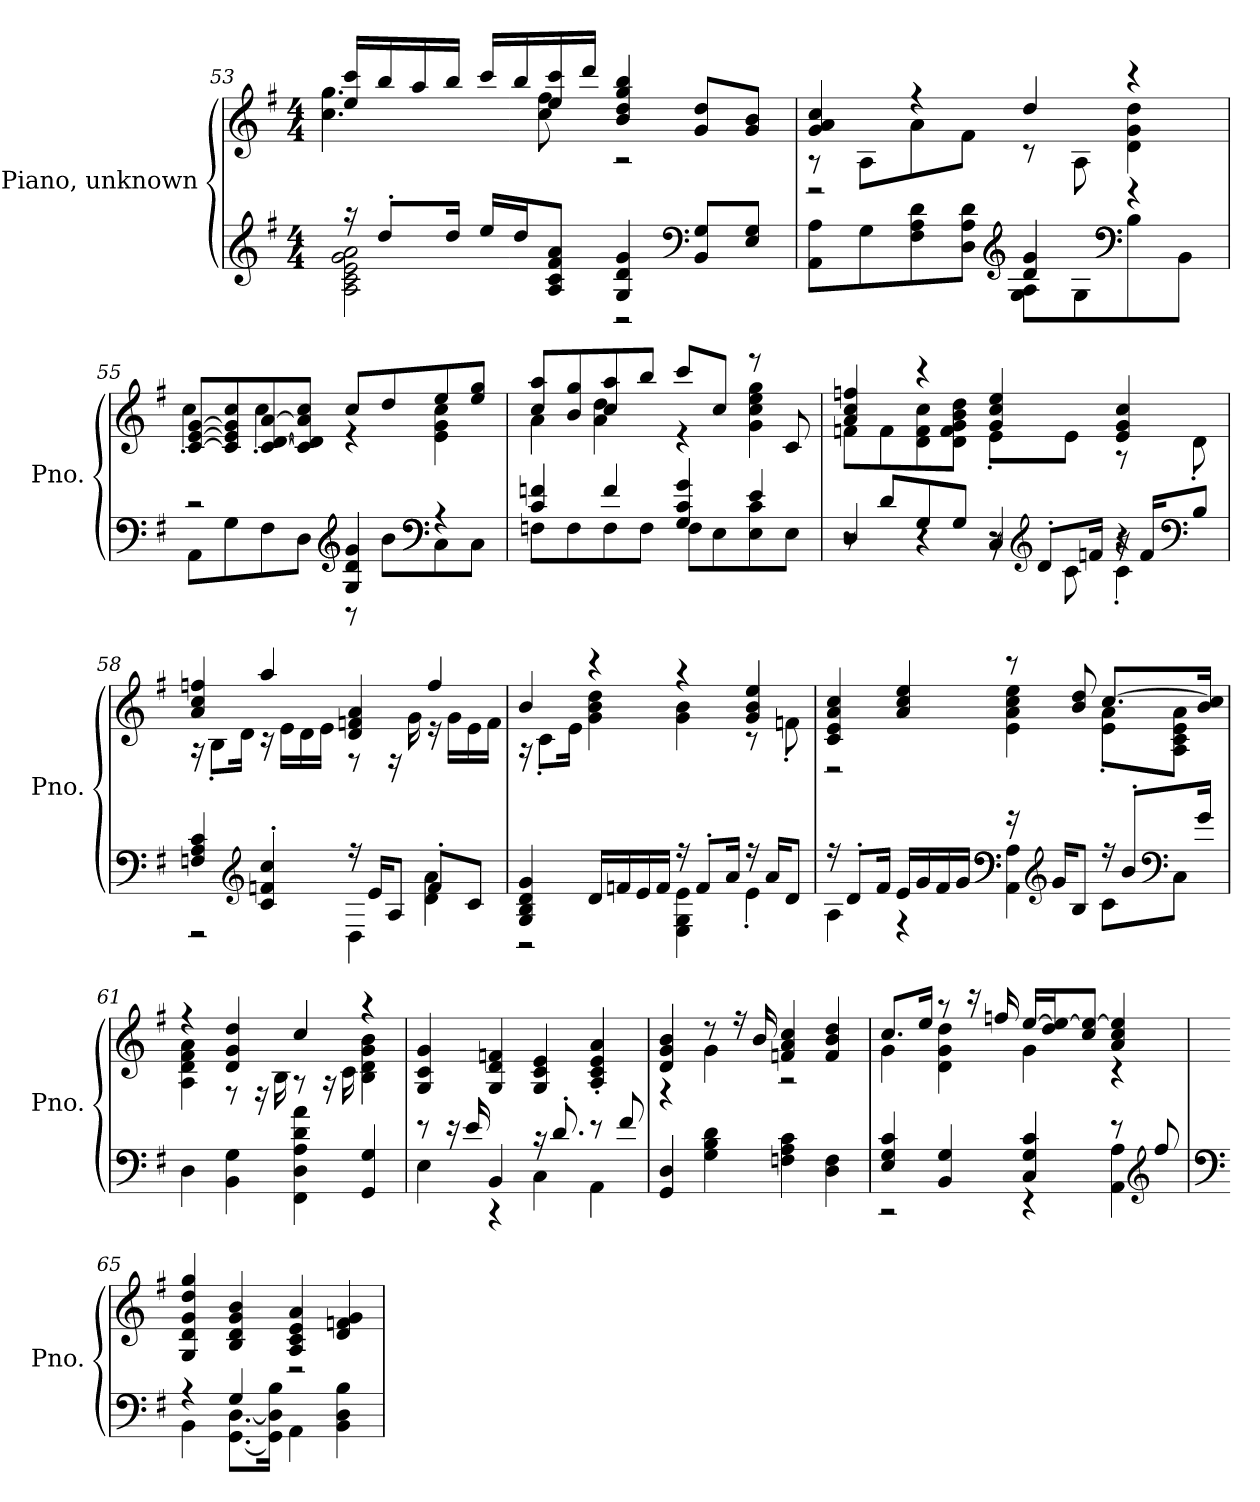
**kern	**kern
*part1	*part1
*staff2	*staff1
*I"Piano, unknown	*
*I'Pno.	*
*clefG2	*clefG2
*k[f#]	*k[f#]
*M4/4	*M4/4
=53	=53
*^	*^
16r	2A\ 2c\ 2e\ 2g\ 2a\	16ee/ 16ccc/LL	4.cc\ 4.gg\
8dd'/L	.	16bb/	.
.	.	16aa/	.
16dd/Jk	.	16bb/JJ	.
16ee/LL	.	16ccc/LL	.
16dd/J	.	16bb/	.
8A/ 8c/ 8f#/ 8a/J	.	16ee/ 16ccc/	8cc\ 8ff#\
.	.	16ddd/JJ	.
4G/ 4d/ 4g/	2r	4b/ 4dd/ 4gg/ 4bb/	2r
*clefF4	*	*	*
8BB/ 8G/L	.	8g/ 8dd/L	.
8E/ 8G/J	.	8g/ 8b/J	.
!!LO:LB:g=z	!!
=54	=54	=54	=54
2r	8AA\ 8A\L	4g/ 4a/ 4cc/	8r
.	8G\	.	8A\L
.	8F#\ 8A\ 8d\	4r	8a\
.	8D\ 8A\ 8d\J	.	8f#\J
*clefG2	*	*	*
4d/ 4g/	8G\ 8A\L	4dd/	8r
.	8G\	.	8A\
*clefF4	*	*	*
4r	8B\	4r	4d\ 4g\ 4dd\
.	8BB\J	.	.
=55	=55	=55	=55
2r	8AA\L	[8c/ [8e/ [8g/L	4cc'\
.	8G\	8c/] 8e/] 8g/] 8cc/	.
.	8F#\	[8c/ [8d/ [8a/	4cc'\
.	8D\J	8c/] 8d/] 8a/] 8cc/J	.
*clefG2	*	*	*
4G/ 4d/ 4g/	8r	8cc/L	4r
.	8b\L	8dd/	.
*clefF4	*	*	*
4r	8C\	8ee/	4e\ 4g\ 4cc\
.	8C\J	8ee/ 8gg/J	.
=56	=56	=56	=56
4c/ 4fn/	8Fn\L	8cc/ 8aa/L	4a\
.	8F\	8b/ 8gg/	.
4f/	8F\	8cc/ 8aa/	4a\ 4dd\
.	8F\J	8bb/J	.
4G/ 4c/ 4g/	8F\L	8ccc/L	4r
.	8E\	8cc/J	.
4e/	8E\ 8c\	8r	4g\ 4cc\ 4ee\ 4gg\
.	8E\J	8c/	.
!!LO:LB:g=z	!!
=57	=57	=57	=57
*	*^	*	*
8r	2r	4D/	4a/ 4cc/ 4ffn/	8fn\L
8d/L	.	.	.	8f\
8G/	.	4r	4r	8d\ 8f\ 8cc\
8G/J	.	.	.	8d\ 8f\ 8g\ 8b\ 8dd\J
16r	8r	4C/	4g/ 4cc/ 4ee/	8e'\L
*clefG2	*	*	*	*
8d'/L	.	.	.	.
.	8c\	.	.	8e\J
16fn/Jk	.	.	.	.
16r	4c'\	4r	4e/ 4g/ 4cc/	8r
16f/KL	.	.	.	.
*clefF4	*	*	*	*
8B/J	.	.	.	8d'\
*	*v	*v	*	*
=58	=58	=58	=58
4Fn/ 4A/ 4c/	2r	4a/ 4cc/ 4ffn/	16r
.	.	.	8B'\L
.	.	.	16d\Jk
*clefG2	*	*	*
4c/' 4fn/' 4cc/'	.	4aa/	16r
.	.	.	16e\LL
.	.	.	16d\
.	.	.	16e\JJ
16r	4D\	4d/ 4fn/ 4a/	8r
16e/KL	.	.	.
8A/J	.	.	16r
.	.	.	16g\
8f'/L	4d\ 4a\	4ff/	16r
.	.	.	16g\LL
8c/J	.	.	16e\
.	.	.	16f\JJ
!!LO:LB:g=z	!!
=59	=59	=59	=59
4G/ 4B/ 4d/ 4g/	2r	4b/	16r
.	.	.	8c'\L
.	.	.	16e\Jk
16d/LL	.	4r	4g\ 4b\ 4dd\
16fn/	.	.	.
16e/	.	.	.
16f/JJ	.	.	.
16r	4E\ 4G\ 4e\	4r	4g\ 4b\
8f'/L	.	.	.
16a/Jk	.	.	.
16r	4e'\	4g/ 4b/ 4ee/	8r
16a/KL	.	.	.
8d/J	.	.	8fn'\
=60	=60	=60	=60
16r	4A\	4c/ 4e/ 4a/ 4cc/	2r
8d'/L	.	.	.
16f#/Jk	.	.	.
16e/LL	4r	4a/ 4cc/ 4ee/	.
16g/	.	.	.
16f#/	.	.	.
16g/JJ	.	.	.
*clefF4	*	*	*
16r	4AA\ 4A\	8r	4e\ 4a\ 4cc\ 4ee\
*clefG2	*	*	*
16g/KL	.	.	.
8B/J	.	8b/ 8dd/	.
16r	8c\L	[8.cc/L	8e\' 8a\'L
8b'/L	.	.	.
*clefF4	*	*	*
.	8C\J	.	8A\ 8c\ 8e\ 8a\J
16g/Jk	.	16b/ 16cc/]Jk	.
*v	*v	*	*
=61	=61	=61
4D\	4r	4A\ 4d\ 4f#\ 4a\
4BB\ 4G\	4d/ 4g/ 4dd/	8r
.	.	16r
.	.	16B\
4FF#\ 4D\ 4A\ 4d\ 4a\	4cc/	8r
.	.	16r
.	.	16c\
4GG/ 4G/	4r	4B\ 4d\ 4g\ 4b\
*	*v	*v
!!LO:PB:g=z
=62	=62
*^	*
8r	4E\	4G/ 4c/ 4g/
16r	.	.
16e/	.	.
4BB/	4r	4G/ 4d/ 4fn/
16r	4C\	4G/ 4c/ 4e/
8.d'/	.	.
8r	4AA\	4A/' 4c/' 4e/' 4a/'
8f#/	.	.
*v	*v	*
=63	=63
*	*^
4GG/ 4D/	4d/ 4g/ 4b/	4r
4G\ 4B\ 4d\	8r	4g\
.	16r	.
.	16b/	.
4Fn\ 4A\ 4c\	4fn/ 4a/ 4cc/	2r
4D\ 4F\	4f/ 4b/ 4dd/	.
=64	=64	=64
*^	*	*
4E/ 4G/ 4c/	2r	8.cc/L	4g\
.	.	16ee/Jk	.
4BB/ 4G/	.	8r	4d\ 4g\ 4dd\
.	.	16r	.
.	.	16ffn/	.
4C/ 4G/ 4c/	4r	[16ee/LL	4g\
.	.	16dd/ 16ee/_J	.
.	.	8cc/ 8ee/_J	.
8r	4AA\ 4A\	4a/ 4cc/ 4ee/]	4r
*clefG2	*	*	*
8ff#/	.	.	.
*	*	*v	*v
=65	=65	=65
*clefF4	*	*
4r	4BB\	4G/ 4d/ 4g/ 4dd/ 4gg/
4G/	[8.GG\ [8.D\L	4B/ 4d/ 4g/ 4b/
.	16GG\] 16D\] 16B\Jk	.
2r	4AA\	4A/ 4c/ 4e/ 4a/
.	4BB\ 4D\ 4B\	4d/ 4fn/ 4g/
*v	*v	*
=	=
*-	*-
